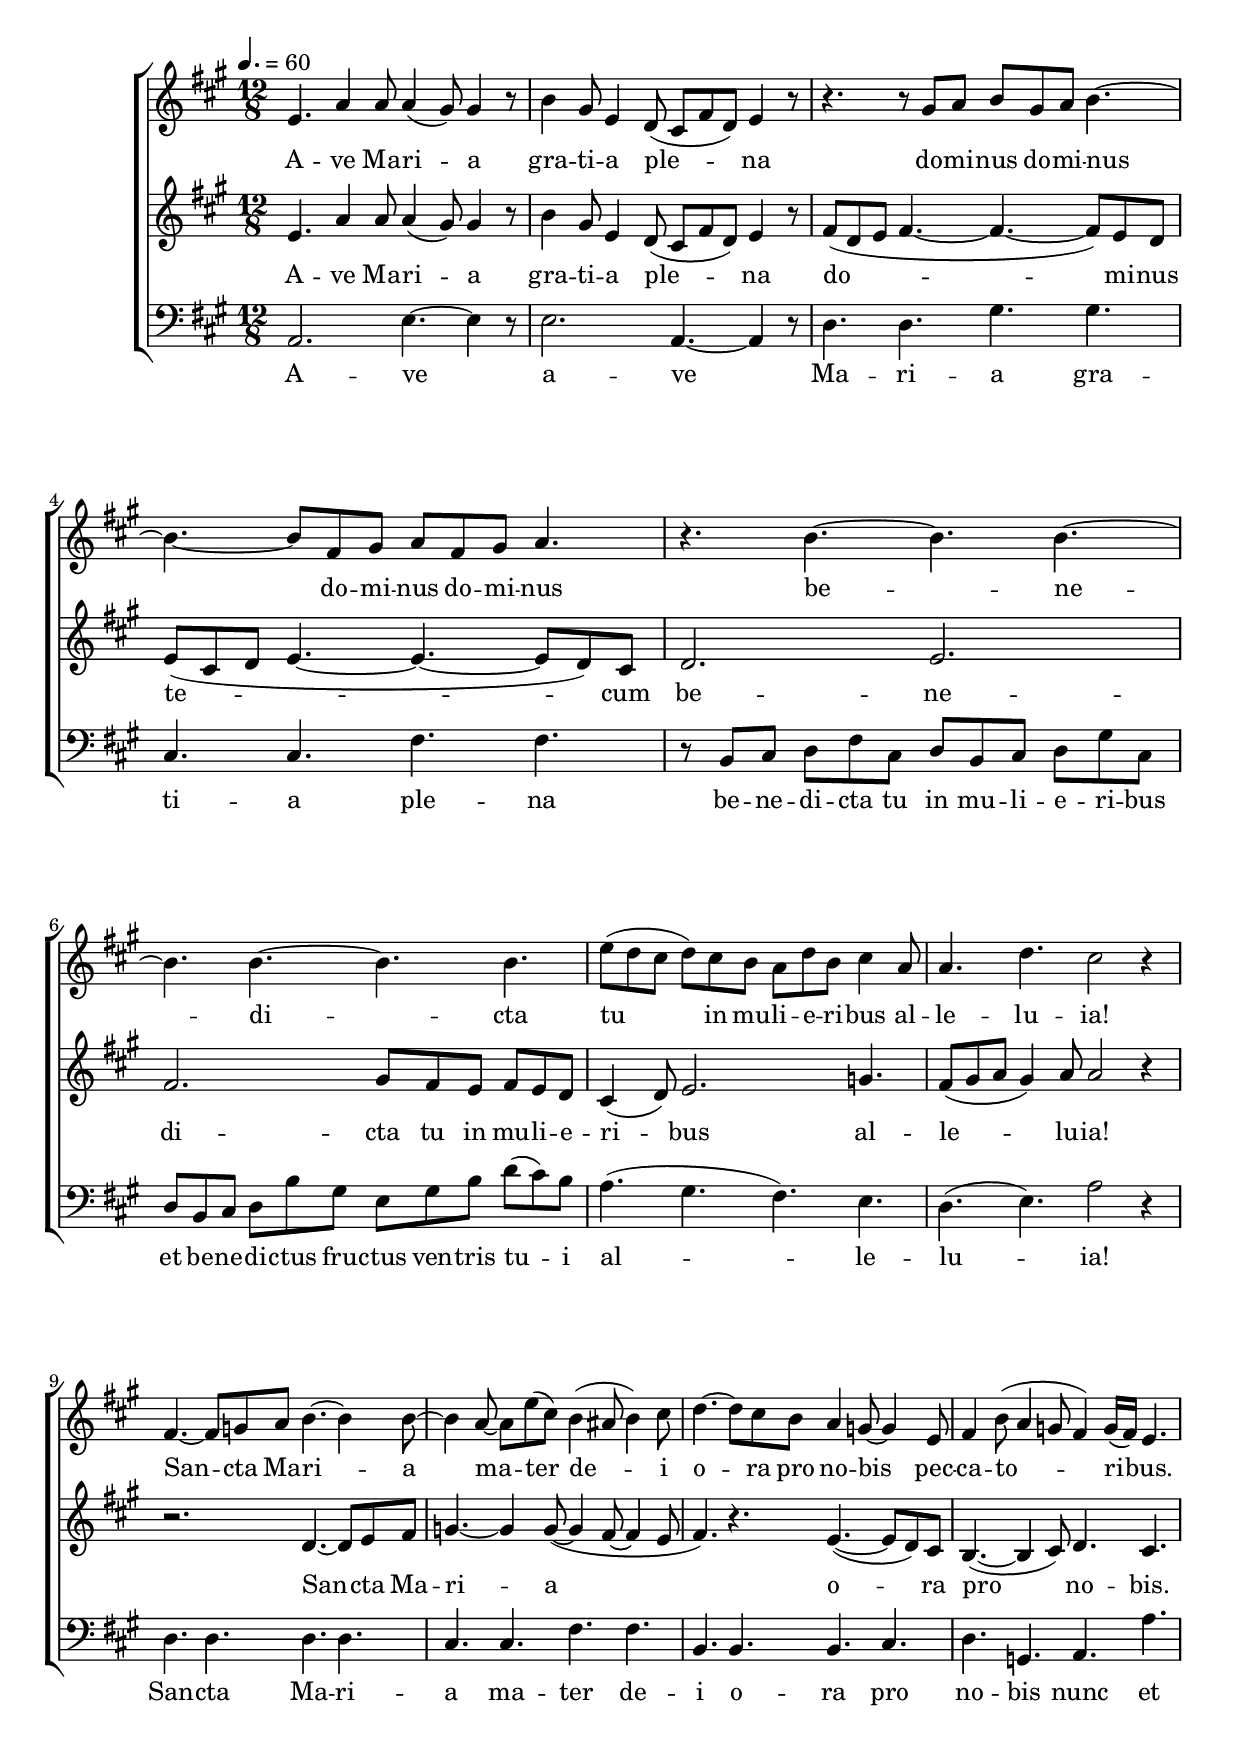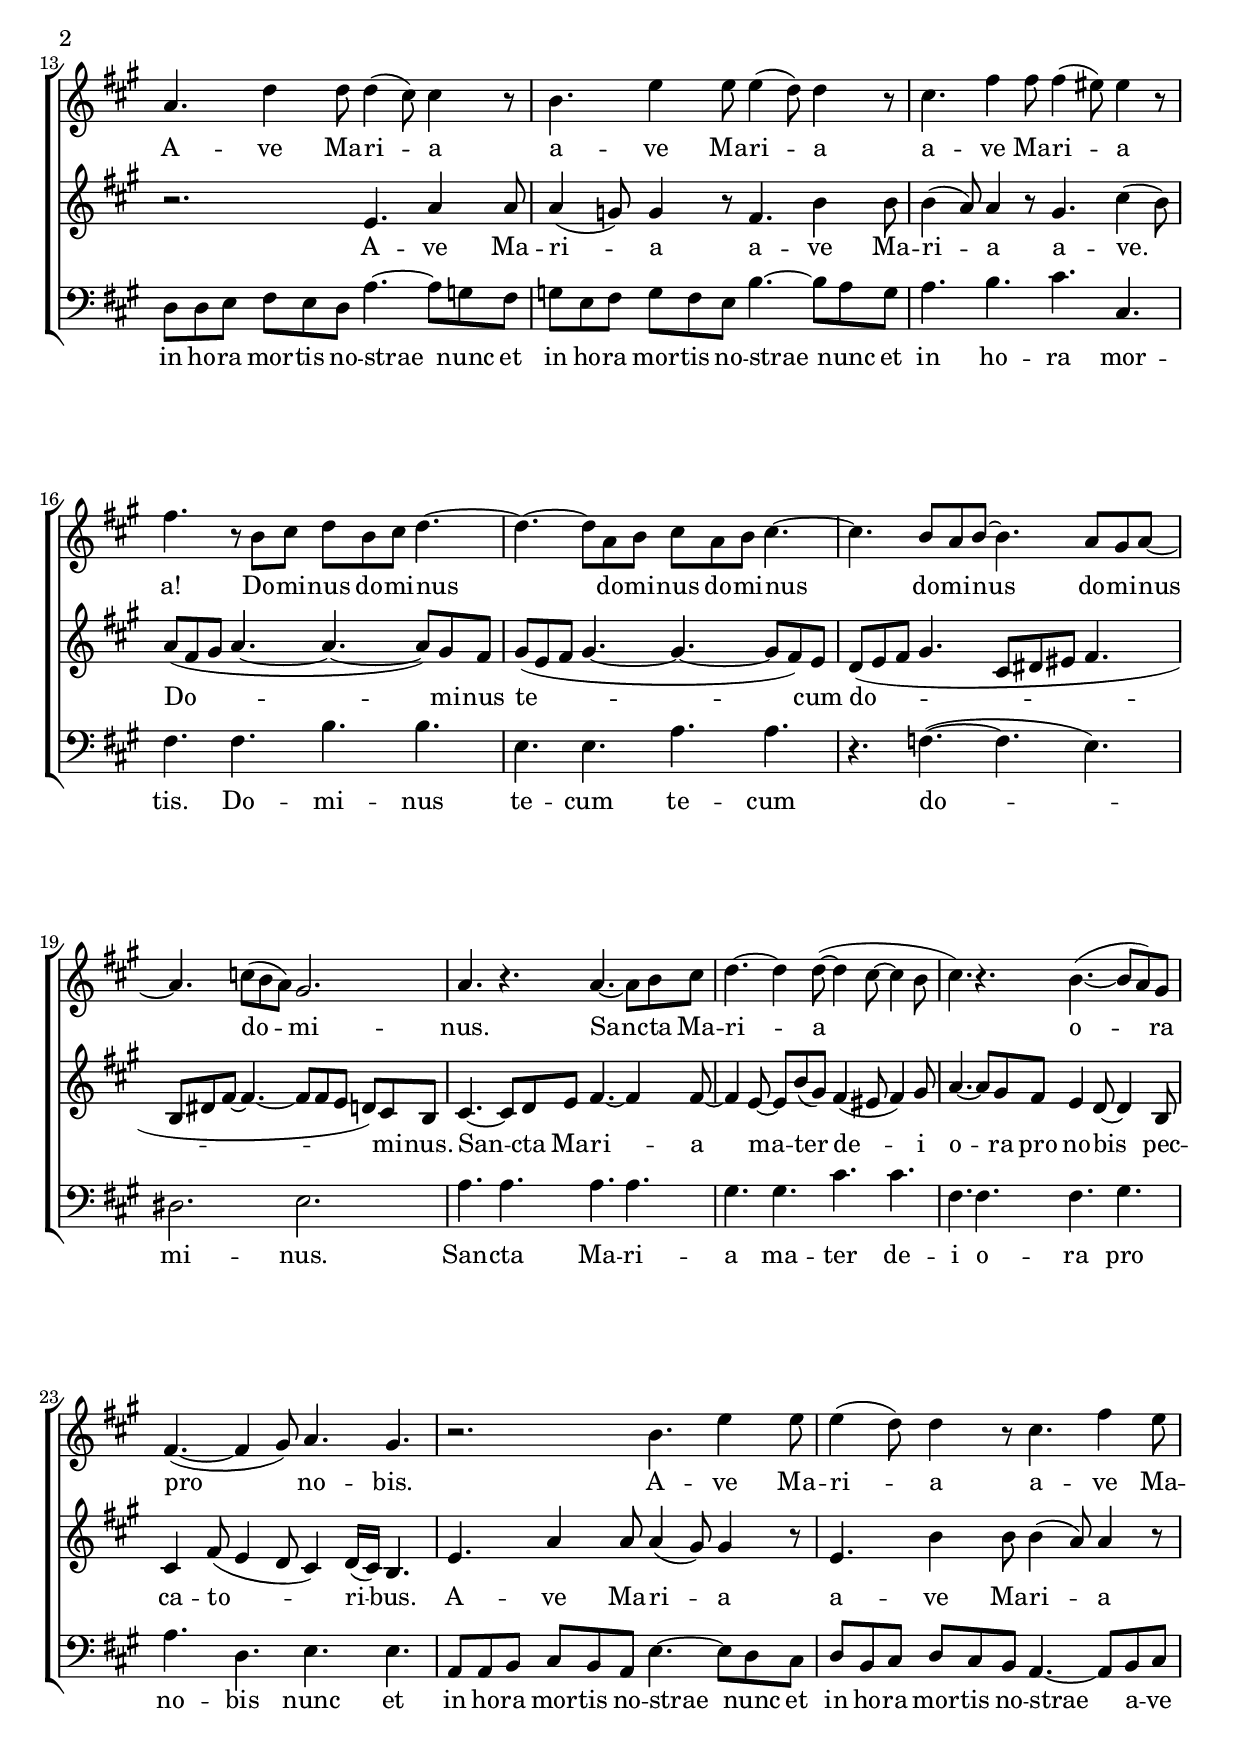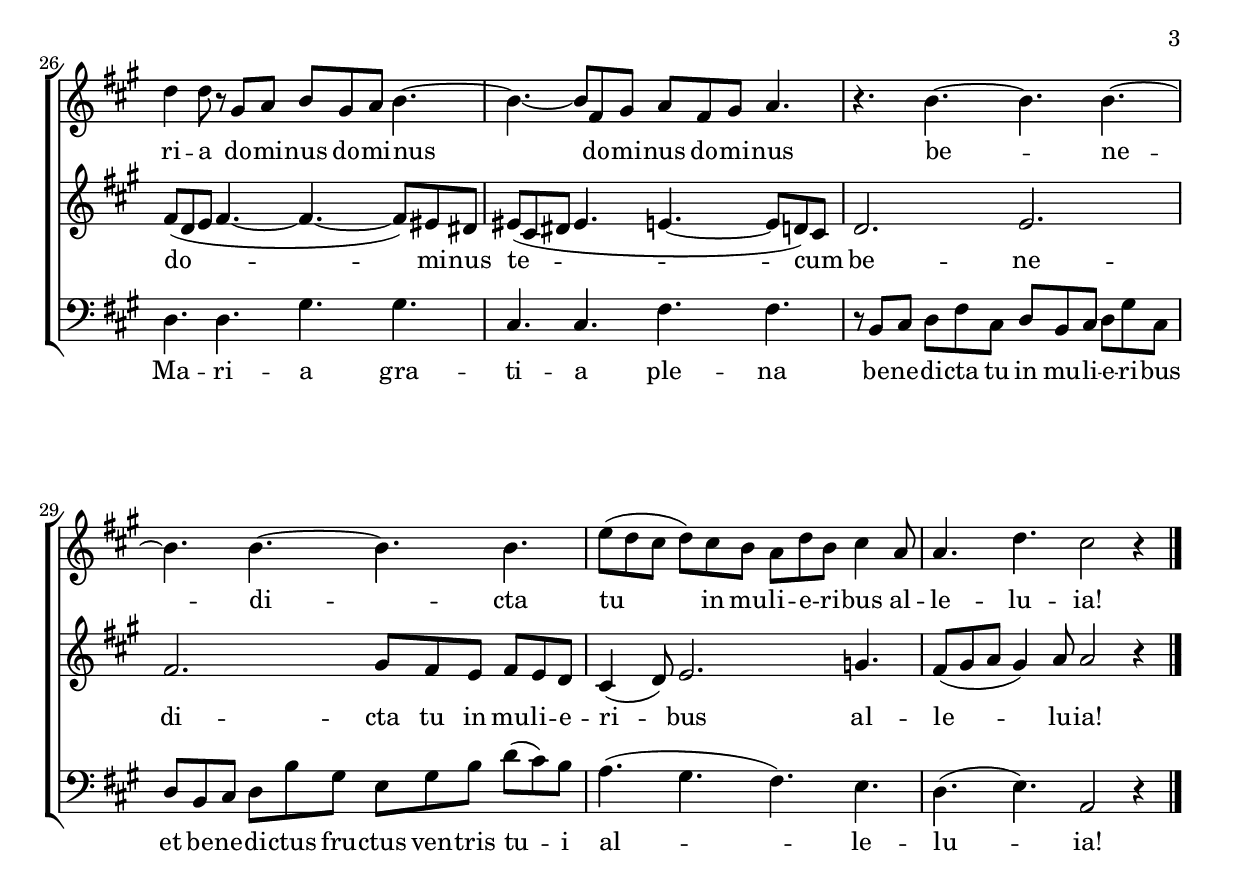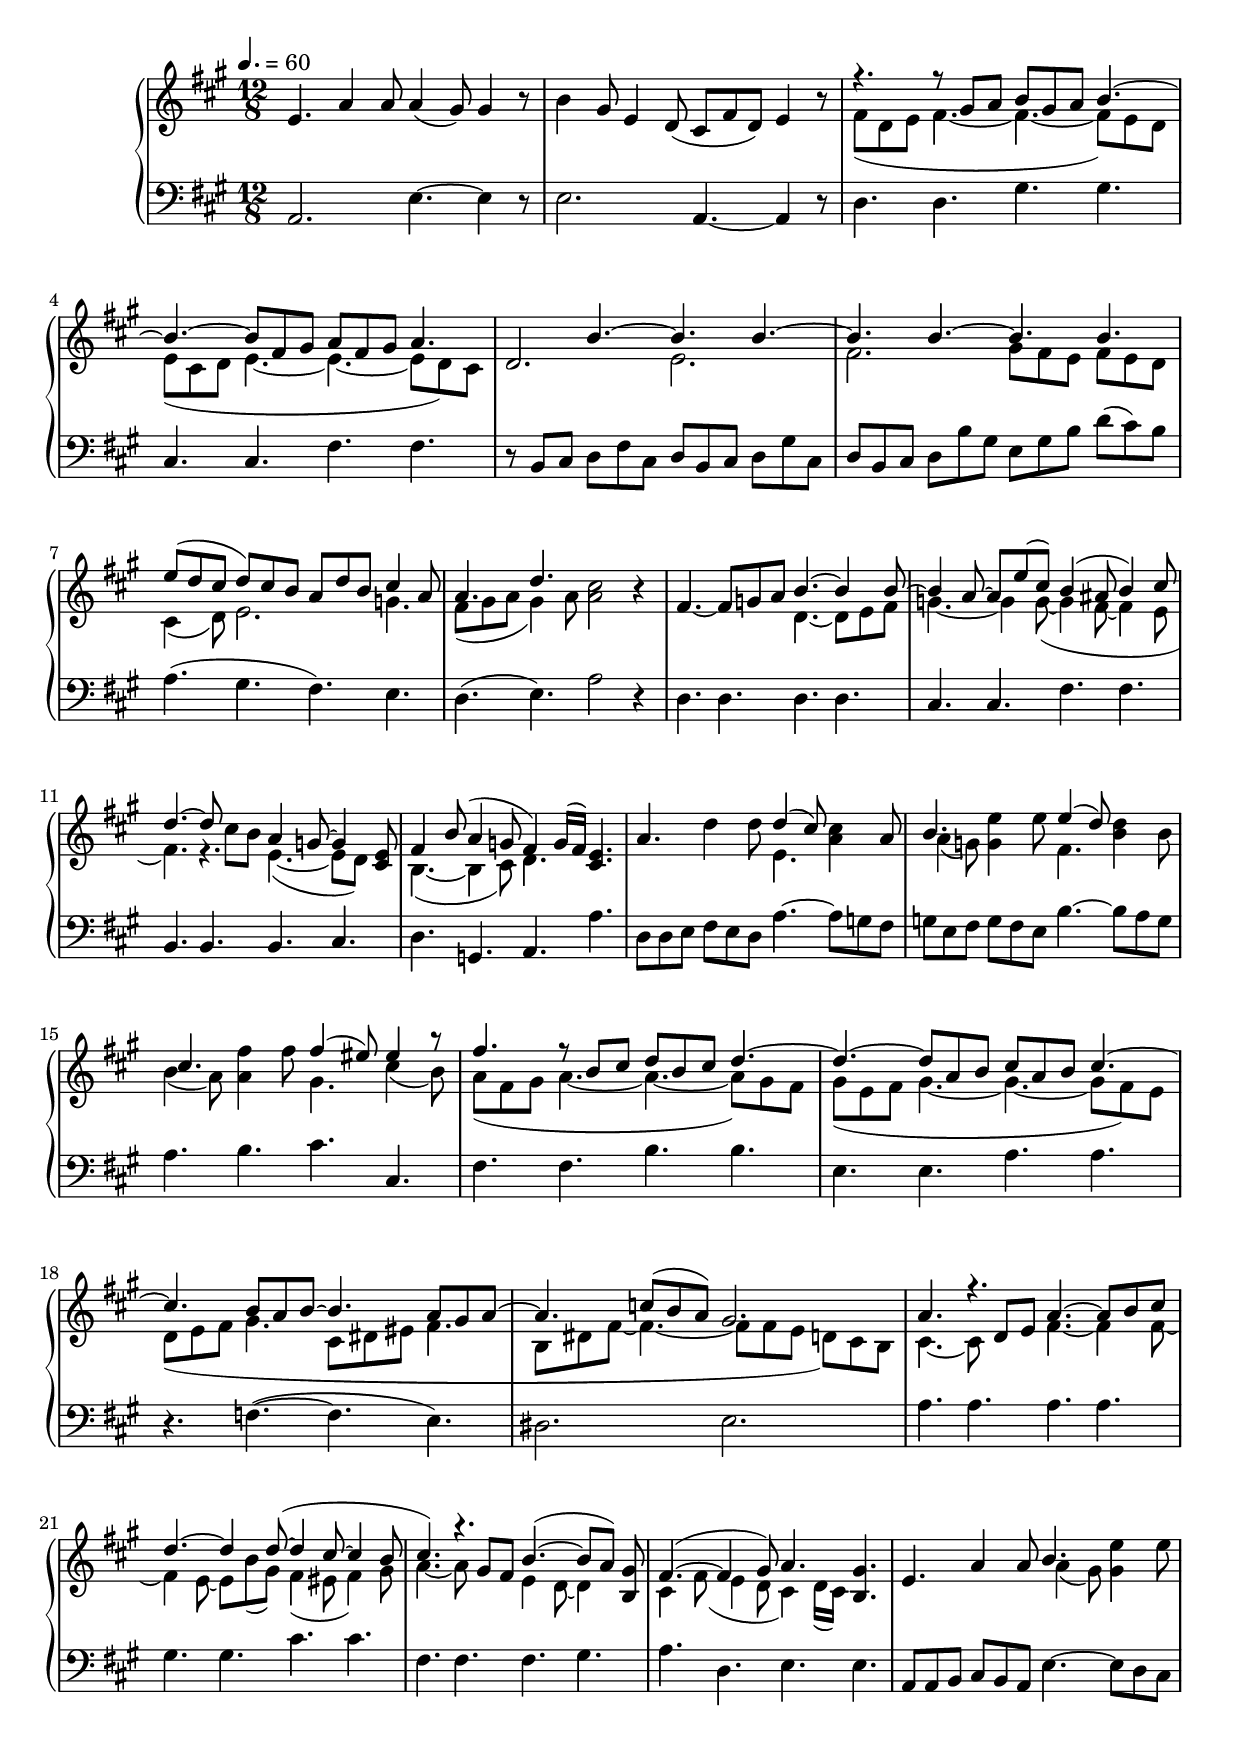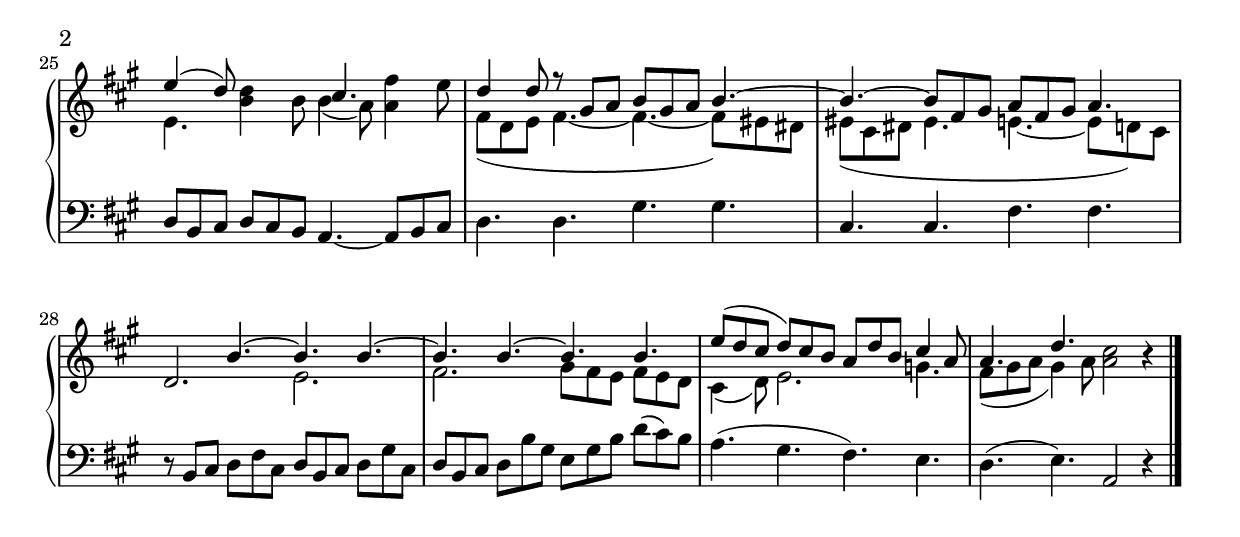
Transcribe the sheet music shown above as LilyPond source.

\version "2.18.2"

speed = 60

normal_tempo = {
	\time 12/8
	\tempo 4. = \speed
}

global = {
	\key a \major
	\normal_tempo
}

soprano_music = \relative c' {

	e4. a4 a8 a4( gis8) gis4 r8 |
	b4 gis8 e4 d8( cis8 fis8 d8) e4 r8 |

	r4. r8 gis8 a8 b8 gis8 a8 b4.~ |
	b4.~ b8 fis8 gis8 a8 fis8 gis8 a4. |

	r4. b4.~ b4. b4.~ |
	b4. b4.~ b4. b4. |
	e8( d8 cis8 d8) cis8 b8 a8 d8 b8 cis4 a8 |
	a4. d4. cis2 r4 |

	fis,4.~ fis8 g8 a8 b4.~ b4 b8~ |
	b4 a8~ a8 e'8( cis8) b4( ais8 b4) cis8 |
	d4.~ d8 cis8 b8 a4 g8~ g4 e8 |
	fis4 b8( a4 g8 fis4)  g16( fis16) e4. |

	a4. d4 d8 d4( cis8) cis4 r8 |
	b4. e4 e8 e4( d8) d4 r8 |
	cis4. fis4 fis8 fis4( eis8) eis4 r8 |

	fis4. r8 b,8 cis8 d8 b8 cis8 d4.~ |
	d4.~ d8 a8 b8 cis8 a8 b8 cis4.~ |

	cis4. b8 a8 b8~ b4. a8 gis8 a8~ |
	a4. c8( b8 a8) gis2. |

	a4. r4. a4.~ a8 b8 cis8 |
	d4.~ d4 d8(~ d4 cis8~ cis4 b8 |
	cis4.) r4. b4.~( b8 a8) gis8 |
	fis4.~( fis4 gis8) a4. gis4. |

	r2. b4. e4 e8 |
	e4( d8) d4 r8 cis4. fis4 e8 |

	d4 d8 r8 gis,8 a8 b8 gis8 a8 b4.~ |
	b4.~ b8 fis8 gis8 a8 fis8 gis8 a4. |

	r4. b4.~ b4. b4.~ |
	b4. b4.~ b4. b4. |
	e8( d8 cis8 d8) cis8 b8 a8 d8 b8 cis4 a8 |
	a4. d4. cis2 r4 \bar "|."

}

soprano_words = \lyricmode {
	A -- ve Ma -- ri -- a
	gra -- ti -- a ple -- na
	do -- mi -- nus do -- mi -- nus
	do -- mi -- nus do -- mi -- nus
	be -- ne -- di -- cta
	tu in mu -- li -- e -- ri -- bus
	al -- le -- lu -- ia!

	San -- cta Ma -- ri -- a ma -- ter de -- i
	o -- ra pro no -- bis pec -- ca -- to -- ri -- bus.

	A -- ve Ma -- ri -- a
	a -- ve Ma -- ri -- a
	a -- ve Ma -- ri -- a

	a!
	Do -- mi -- nus do -- mi -- nus
	do -- mi -- nus do -- mi -- nus
	do -- mi -- nus do -- mi -- nus
	do -- mi -- nus.

	San -- cta Ma -- ri -- a
	o -- ra pro no -- bis.

	A -- ve Ma -- ri -- a
	a -- ve Ma -- ri -- a

	do -- mi -- nus do -- mi -- nus
	do -- mi -- nus do -- mi -- nus
	be -- ne -- di -- cta
	tu in mu -- li -- e -- ri -- bus
	al -- le -- lu -- ia!
}

alto_music = \relative c' {

	e4. a4 a8 a4( gis8) gis4 r8 |
	b4 gis8 e4 d8( cis8 fis8 d8) e4 r8 |

	fis8( d8 e8 fis4.~ fis4.~ fis8) e8 d8 |
	e8( cis8 d8 e4.~ e4.~ e8 d8) cis8 |

	d2. e2. |
	fis2. gis8 fis8 e8 fis8 e8 d8 |
	cis4( d8) e2. g4. |
	fis8( gis8 a8 gis4) a8 a2 r4 |

	r2. d,4.~ d8 e8 fis8 |
	g4.~ g4 g8~( g4 fis8~ fis4 e8 |
	fis4.) r4. e4.~( e8 d8) cis8 |
	b4.~( b4 cis8) d4. cis4. |

	r2. e4. a4 a8 |
	a4( g8) g4 r8 fis4. b4 b8 |
	b4( a8) a4 r8 gis4. cis4( b8) |

	a8( fis8 gis8 a4.~ a4.~ a8) gis8 fis8 |
	gis8( e8 fis8 gis4.~ gis4.~ gis8 fis8) e8 |

	d8( e8 fis8 gis4. cis,8 dis8 eis8 fis4. |
	b,8 dis8 fis8~ fis4.~ fis8 fis8 e8 d8) cis8 b8 |

	cis4.~ cis8 d8 e8 fis4.~ fis4 fis8~ |
	fis4 e8~ e8 b'8( gis8) fis4( eis8 fis4) gis8 |
	a4.~ a8 gis8 fis8 e4 d8~ d4 b8 |
	cis4 fis8( e4 d8 cis4) d16( cis16) b4. |

	e4. a4 a8 a4( gis8) gis4 r8 |
	e4. b'4 b8 b4( a8) a4 r8 |

	fis8( d8 e8 fis4.~ fis4.~ fis8) eis8 dis8 |
	eis8( cis8 dis8 eis4. e4.~ e8 d8) cis8 |

	d2. e2. |
	fis2. gis8 fis8 e8 fis8 e8 d8 |
	cis4( d8) e2. g4. |
	fis8( gis8 a8 gis4) a8 a2 r4 \bar "|."

}

alto_words = \lyricmode {
	A -- ve Ma -- ri -- a
	gra -- ti -- a ple -- na
	do -- mi -- nus
	te -- cum
	be -- ne -- di -- cta
	tu in mu -- li -- e -- ri -- bus
	al -- le -- lu -- ia!

	San -- cta Ma -- ri -- a
	o -- ra pro no -- bis.

	A -- ve Ma -- ri -- a
	a -- ve Ma -- ri -- a
	a -- ve.

	Do -- mi -- nus
	te -- cum
	do -- mi -- nus.

	San -- cta Ma -- ri -- a ma -- ter de -- i
	o -- ra pro no -- bis pec -- ca -- to -- ri -- bus.

	A -- ve Ma -- ri -- a
	a -- ve Ma -- ri -- a

	do -- mi -- nus
	te -- cum
	be -- ne -- di -- cta
	tu in mu -- li -- e -- ri -- bus
	al -- le -- lu -- ia!

}

baritone_music = \relative c {

	a2. e'4.~ e4 r8 |
	e2. a,4.~ a4 r8 |

	d4. d4. gis4. gis4. |
	cis,4. cis4. fis4. fis4. |

	r8 b,8 cis8 d8 fis8 cis8 d8 b8 cis8 d8 gis8 cis,8 |
	d8 b8 cis8 d8 b'8 gis8 e8 gis8 b8 d8( cis8) b8 |
	a4.( gis4. fis4.) e4. |
	d4.( e4.) a2 r4 |

	d,4. d4. d4. d4. |
	cis4. cis4. fis4. fis4. |
	b,4. b4. b4. cis4. |
	d4. g,4. a4. a'4. |

	d,8 d8 e8 fis8 e8 d8 a'4.~ a8 g8 fis8 |
	g8 e8 fis8 g8 fis8 e8 b'4.~ b8 a8 g8 |
	a4. b4. cis4. cis,4. |

	fis4. fis4. b4. b4. |
	e,4. e4. a4. a4. |
	r4. f4.~( f4. e4.) |
	dis2. e2. |

	a4. a4. a4. a4. |
	gis4. gis4. cis4. cis4. |
	fis,4. fis4. fis4. gis4. |
	a4. d,4. e4. e4. |

	a,8 a8 b8 cis8 b8 a8 e'4.~ e8 d8 cis8 |
	d8 b8 cis8 d8 cis8 b8 a4.~ a8 b8 cis8 |
	d4. d4. gis4. gis4. |
	cis,4. cis4. fis4. fis4. |

	r8 b,8 cis8 d8 fis8 cis8 d8 b8 cis8 d8 gis8 cis,8 |
	d8 b8 cis8 d8 b'8 gis8 e8 gis8 b8 d8( cis8) b8 |
	a4.( gis4. fis4.) e4. |
	d4.( e4.) a,2 r4 \bar "|."

}

baritone_words = \lyricmode {
	A -- ve a -- ve
	Ma -- ri -- a gra -- ti -- a ple -- na
	be -- ne -- di -- cta tu in mu -- li -- e -- ri -- bus
	et be -- ne -- di -- ctus fru -- ctus ven -- tris tu -- i
	al -- le -- lu -- ia!

	San -- cta Ma -- ri -- a
	ma -- ter de -- i
	o -- ra pro no -- bis nunc et
	in ho -- ra mor -- tis no -- strae nunc et
	in ho -- ra mor -- tis no -- strae nunc et
	in ho -- ra mor -- tis.

	Do -- mi -- nus te -- cum te -- cum
	do -- mi -- nus.

	San -- cta Ma -- ri -- a ma -- ter de -- i
	o -- ra pro no -- bis nunc et

	in ho -- ra mor -- tis no -- strae nunc et
	in ho -- ra mor -- tis no -- strae a -- ve

	Ma -- ri -- a gra -- ti -- a ple -- na
	be -- ne -- di -- cta tu in mu -- li -- e -- ri -- bus
	et be -- ne -- di -- ctus fru -- ctus ven -- tris tu -- i
	al -- le -- lu -- ia!

}

%{
\header {
	title = "Ave Maria"
	composer = "Ryutaro Ikeda"
}
%}

\book {
	\score {
		<<
			\new ChoirStaff <<
				\new Staff \with { midiInstrument = #"choir aahs" } <<
					\new Voice = "sopranos" {
						<< \global \soprano_music >>
					}
				>>
				\new Lyrics = "sopranos"

				\new Staff \with { midiInstrument = #"choir aahs" } <<
					\new Voice = "altos" {
						<< \global \alto_music >>
					}
				>>

				\new Lyrics = "altos"

				\new Staff \with { midiInstrument = #"choir aahs" } <<
					\new Voice = "baritones" {
						<< \global \clef "bass" \baritone_music >>
					}
				>>
				\new Lyrics = "baritones"

				\context Lyrics = "sopranos" \lyricsto "sopranos" \soprano_words
				\context Lyrics = "altos" \lyricsto "altos" \alto_words
				\context Lyrics = "baritones" \lyricsto "baritones" \baritone_words
			>>

		>>
		\midi {}
		\layout {}
	}
}

\book {
	\bookOutputSuffix "piano"
	\score {
		<<
		\new PianoStaff <<
		\new Staff <<
		\set Staff.printPartCombineTexts = ##f
		\partcombine
		<< \global \soprano_music >>
		<< \global \alto_music >>
		>>
		\new Staff <<
		\clef bass
		\set Staff.printPartCombineTexts = ##f
		<< \global \baritone_music >>
		>>
		>>
		>>
	}
}
